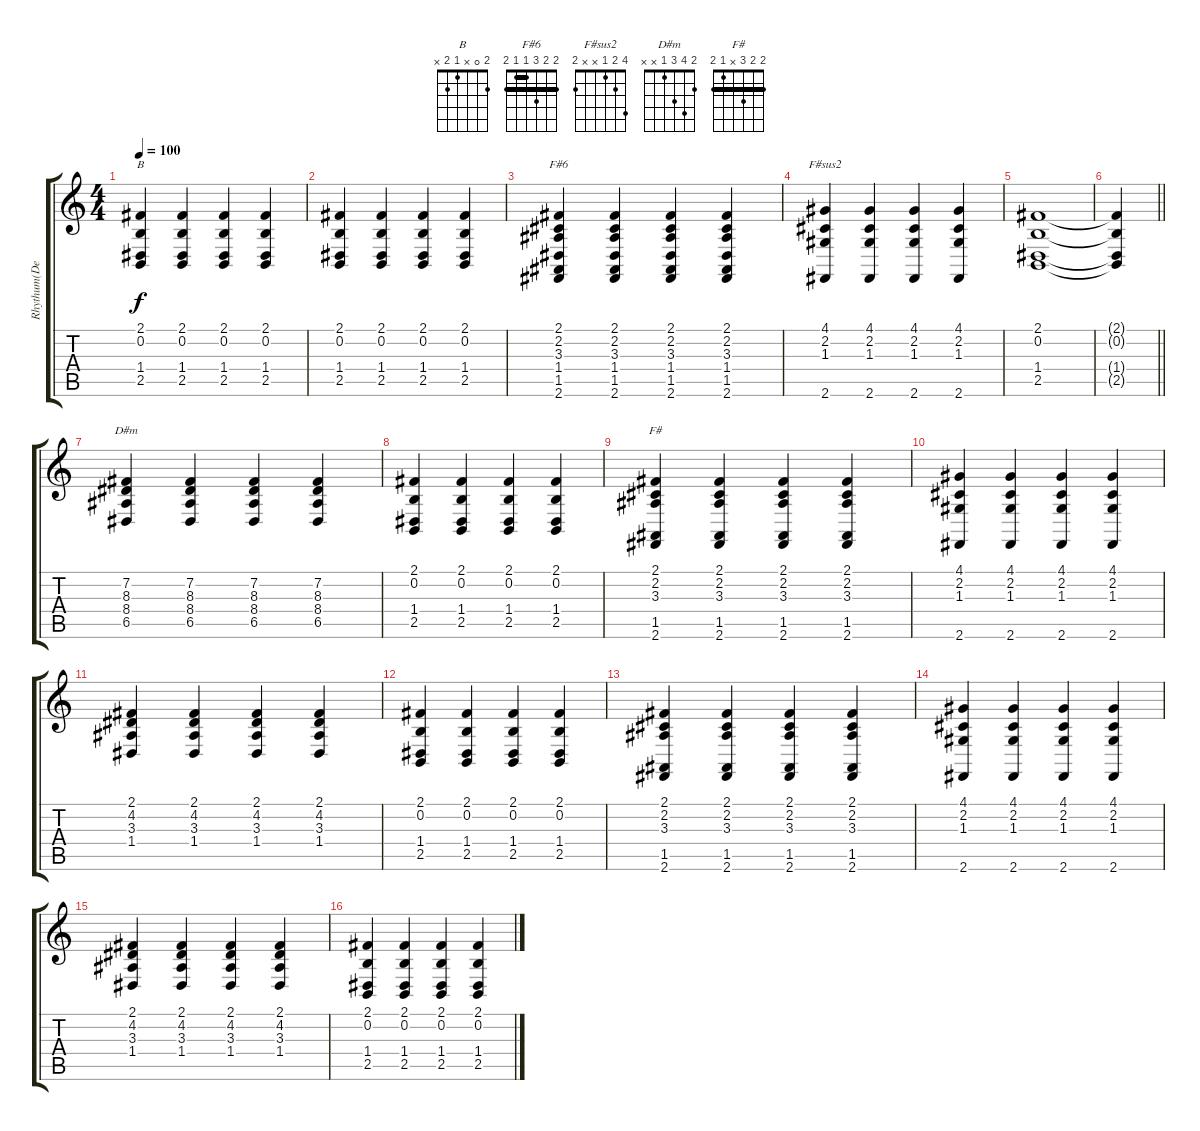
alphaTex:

\track ("Rhythum(Deryck)" "Rhythum(De") {instrument brightacousticpiano}
\staff {score tabs}
\tuning (E4 B3 G3 D3 A2 E2) {hide}
\chord ("B" 2 0 x 1 2 x)
\chord ("F#6" 2 2 3 1 1 2) {barre (1 2)}
\chord ("F#sus2" 4 2 1 x x 2)
\chord ("D#m" 2 4 3 1 x x)
\chord ("F#" 2 2 3 x 1 2) {barre 2}
\ts (4 4)
\tempo 100
\clef g2
\ks c
(2.1 0.2 1.4 2.5).4{ch "B" dy f} (2.1 0.2 1.4 2.5).4 (2.1 0.2 1.4 2.5).4 (2.1 0.2 1.4 2.5).4 |
(2.1 0.2 1.4 2.5).4 (2.1 0.2 1.4 2.5).4 (2.1 0.2 1.4 2.5).4 (2.1 0.2 1.4 2.5).4 |
(2.1 2.2 3.3 1.4 1.5 2.6).4{ch "F#6"} (2.1 2.2 3.3 1.4 1.5 2.6).4 (2.1 2.2 3.3 1.4 1.5 2.6).4 (2.1 2.2 3.3 1.4 1.5 2.6).4 |
(4.1 2.2 1.3 2.6).4{ch "F#sus2"} (4.1 2.2 1.3 2.6).4 (4.1 2.2 1.3 2.6).4 (4.1 2.2 1.3 2.6).4 |
(2.1 0.2 1.4 2.5).1 |
\barLineRight lightlight
(2.1{t} 0.2{t} 1.4{t} 2.5{t}).4 |
(7.2 8.3 8.4 6.5).4{ch "D#m"} (7.2 8.3 8.4 6.5).4 (7.2 8.3 8.4 6.5).4 (7.2 8.3 8.4 6.5).4 |
(2.1 0.2 1.4 2.5).4 (2.1 0.2 1.4 2.5).4 (2.1 0.2 1.4 2.5).4 (2.1 0.2 1.4 2.5).4 |
(2.1 2.2 3.3 1.5 2.6).4{ch "F#"} (2.1 2.2 3.3 1.5 2.6).4 (2.1 2.2 3.3 1.5 2.6).4 (2.1 2.2 3.3 1.5 2.6).4 |
(4.1 2.2 1.3 2.6).4 (4.1 2.2 1.3 2.6).4 (4.1 2.2 1.3 2.6).4 (4.1 2.2 1.3 2.6).4 |
(2.1 4.2 3.3 1.4).4 (2.1 4.2 3.3 1.4).4 (2.1 4.2 3.3 1.4).4 (2.1 4.2 3.3 1.4).4 |
(2.1 0.2 1.4 2.5).4 (2.1 0.2 1.4 2.5).4 (2.1 0.2 1.4 2.5).4 (2.1 0.2 1.4 2.5).4 |
(2.1 2.2 3.3 1.5 2.6).4 (2.1 2.2 3.3 1.5 2.6).4 (2.1 2.2 3.3 1.5 2.6).4 (2.1 2.2 3.3 1.5 2.6).4 |
(4.1 2.2 1.3 2.6).4 (4.1 2.2 1.3 2.6).4 (4.1 2.2 1.3 2.6).4 (4.1 2.2 1.3 2.6).4 |
(2.1 4.2 3.3 1.4).4 (2.1 4.2 3.3 1.4).4 (2.1 4.2 3.3 1.4).4 (2.1 4.2 3.3 1.4).4 |
(2.1 0.2 1.4 2.5).4 (2.1 0.2 1.4 2.5).4 (2.1 0.2 1.4 2.5).4 (2.1 0.2 1.4 2.5).4
